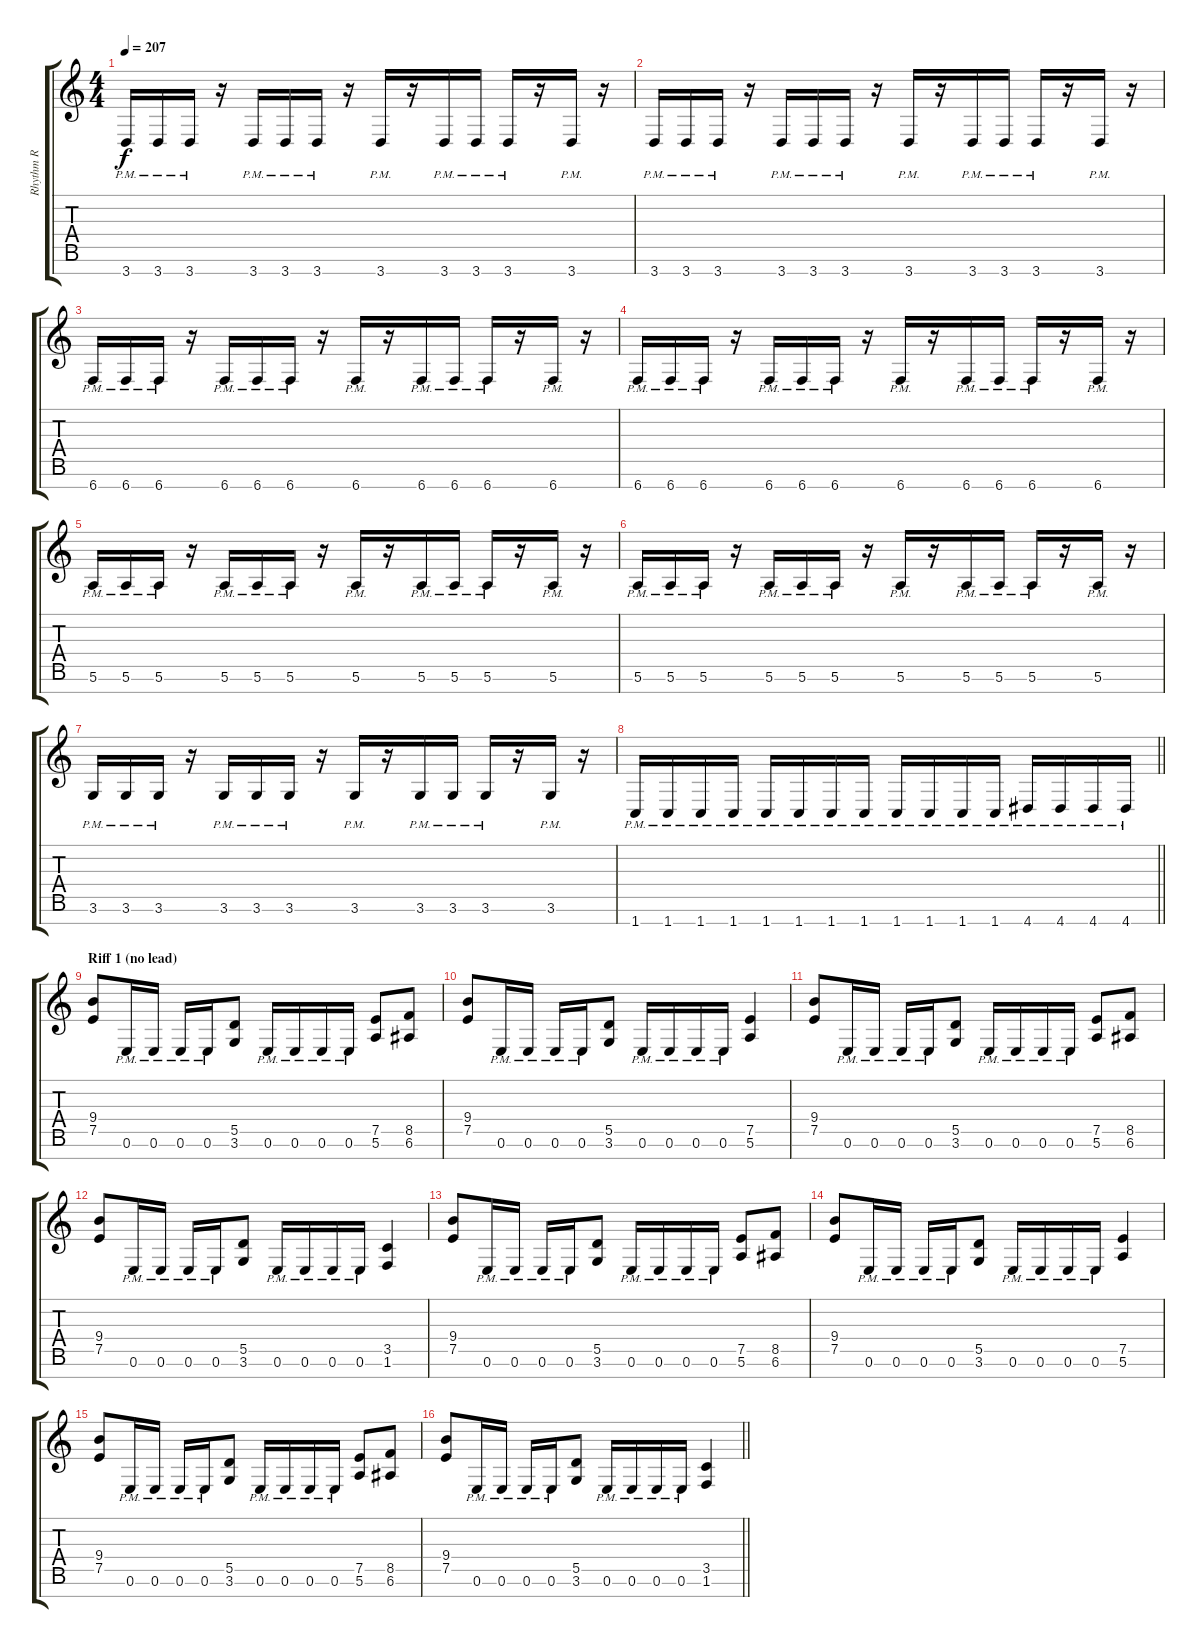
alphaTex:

\track ("Rhythm R" "Rhythm R") {instrument overdrivenguitar}
\staff {score tabs}
\tuning (E4 B3 G3 D3 A2 E2 B1) {hide}
\ts (4 4)
\tempo 207
\clef g2
\ks c
3.7{pm}.16{dy f} 3.7{pm}.16 3.7{pm}.16 r.16 3.7{pm}.16 3.7{pm}.16 3.7{pm}.16 r.16 3.7{pm}.16 r.16 3.7{pm}.16 3.7{pm}.16 3.7{pm}.16 r.16 3.7{pm}.16 r.16 |
3.7{pm}.16 3.7{pm}.16 3.7{pm}.16 r.16 3.7{pm}.16 3.7{pm}.16 3.7{pm}.16 r.16 3.7{pm}.16 r.16 3.7{pm}.16 3.7{pm}.16 3.7{pm}.16 r.16 3.7{pm}.16 r.16 |
6.7{pm}.16 6.7{pm}.16 6.7{pm}.16 r.16 6.7{pm}.16 6.7{pm}.16 6.7{pm}.16 r.16 6.7{pm}.16 r.16 6.7{pm}.16 6.7{pm}.16 6.7{pm}.16 r.16 6.7{pm}.16 r.16 |
6.7{pm}.16 6.7{pm}.16 6.7{pm}.16 r.16 6.7{pm}.16 6.7{pm}.16 6.7{pm}.16 r.16 6.7{pm}.16 r.16 6.7{pm}.16 6.7{pm}.16 6.7{pm}.16 r.16 6.7{pm}.16 r.16 |
5.6{pm}.16 5.6{pm}.16 5.6{pm}.16 r.16 5.6{pm}.16 5.6{pm}.16 5.6{pm}.16 r.16 5.6{pm}.16 r.16 5.6{pm}.16 5.6{pm}.16 5.6{pm}.16 r.16 5.6{pm}.16 r.16 |
5.6{pm}.16 5.6{pm}.16 5.6{pm}.16 r.16 5.6{pm}.16 5.6{pm}.16 5.6{pm}.16 r.16 5.6{pm}.16 r.16 5.6{pm}.16 5.6{pm}.16 5.6{pm}.16 r.16 5.6{pm}.16 r.16 |
3.6{pm}.16 3.6{pm}.16 3.6{pm}.16 r.16 3.6{pm}.16 3.6{pm}.16 3.6{pm}.16 r.16 3.6{pm}.16 r.16 3.6{pm}.16 3.6{pm}.16 3.6{pm}.16 r.16 3.6{pm}.16 r.16 |
\barLineRight lightlight
1.7{pm}.16 1.7{pm}.16 1.7{pm}.16 1.7{pm}.16 1.7{pm}.16 1.7{pm}.16 1.7{pm}.16 1.7{pm}.16 1.7{pm}.16 1.7{pm}.16 1.7{pm}.16 1.7{pm}.16 4.7{pm}.16 4.7{pm}.16 4.7{pm}.16 4.7{pm}.16 |
\section ("" "Riff 1 (no lead)")
(9.4 7.5).8 0.6{pm}.16 0.6{pm}.16 0.6{pm}.16 0.6{pm}.16 (5.5 3.6).8 0.6{pm}.16 0.6{pm}.16 0.6{pm}.16 0.6{pm}.16 (7.5 5.6).8 (8.5 6.6).8 |
(9.4 7.5).8 0.6{pm}.16 0.6{pm}.16 0.6{pm}.16 0.6{pm}.16 (5.5 3.6).8 0.6{pm}.16 0.6{pm}.16 0.6{pm}.16 0.6{pm}.16 (7.5 5.6).4 |
(9.4 7.5).8 0.6{pm}.16 0.6{pm}.16 0.6{pm}.16 0.6{pm}.16 (5.5 3.6).8 0.6{pm}.16 0.6{pm}.16 0.6{pm}.16 0.6{pm}.16 (7.5 5.6).8 (8.5 6.6).8 |
(9.4 7.5).8 0.6{pm}.16 0.6{pm}.16 0.6{pm}.16 0.6{pm}.16 (5.5 3.6).8 0.6{pm}.16 0.6{pm}.16 0.6{pm}.16 0.6{pm}.16 (3.5 1.6).4 |
(9.4 7.5).8 0.6{pm}.16 0.6{pm}.16 0.6{pm}.16 0.6{pm}.16 (5.5 3.6).8 0.6{pm}.16 0.6{pm}.16 0.6{pm}.16 0.6{pm}.16 (7.5 5.6).8 (8.5 6.6).8 |
(9.4 7.5).8 0.6{pm}.16 0.6{pm}.16 0.6{pm}.16 0.6{pm}.16 (5.5 3.6).8 0.6{pm}.16 0.6{pm}.16 0.6{pm}.16 0.6{pm}.16 (7.5 5.6).4 |
(9.4 7.5).8 0.6{pm}.16 0.6{pm}.16 0.6{pm}.16 0.6{pm}.16 (5.5 3.6).8 0.6{pm}.16 0.6{pm}.16 0.6{pm}.16 0.6{pm}.16 (7.5 5.6).8 (8.5 6.6).8 |
\barLineRight lightlight
(9.4 7.5).8 0.6{pm}.16 0.6{pm}.16 0.6{pm}.16 0.6{pm}.16 (5.5 3.6).8 0.6{pm}.16 0.6{pm}.16 0.6{pm}.16 0.6{pm}.16 (3.5 1.6).4
